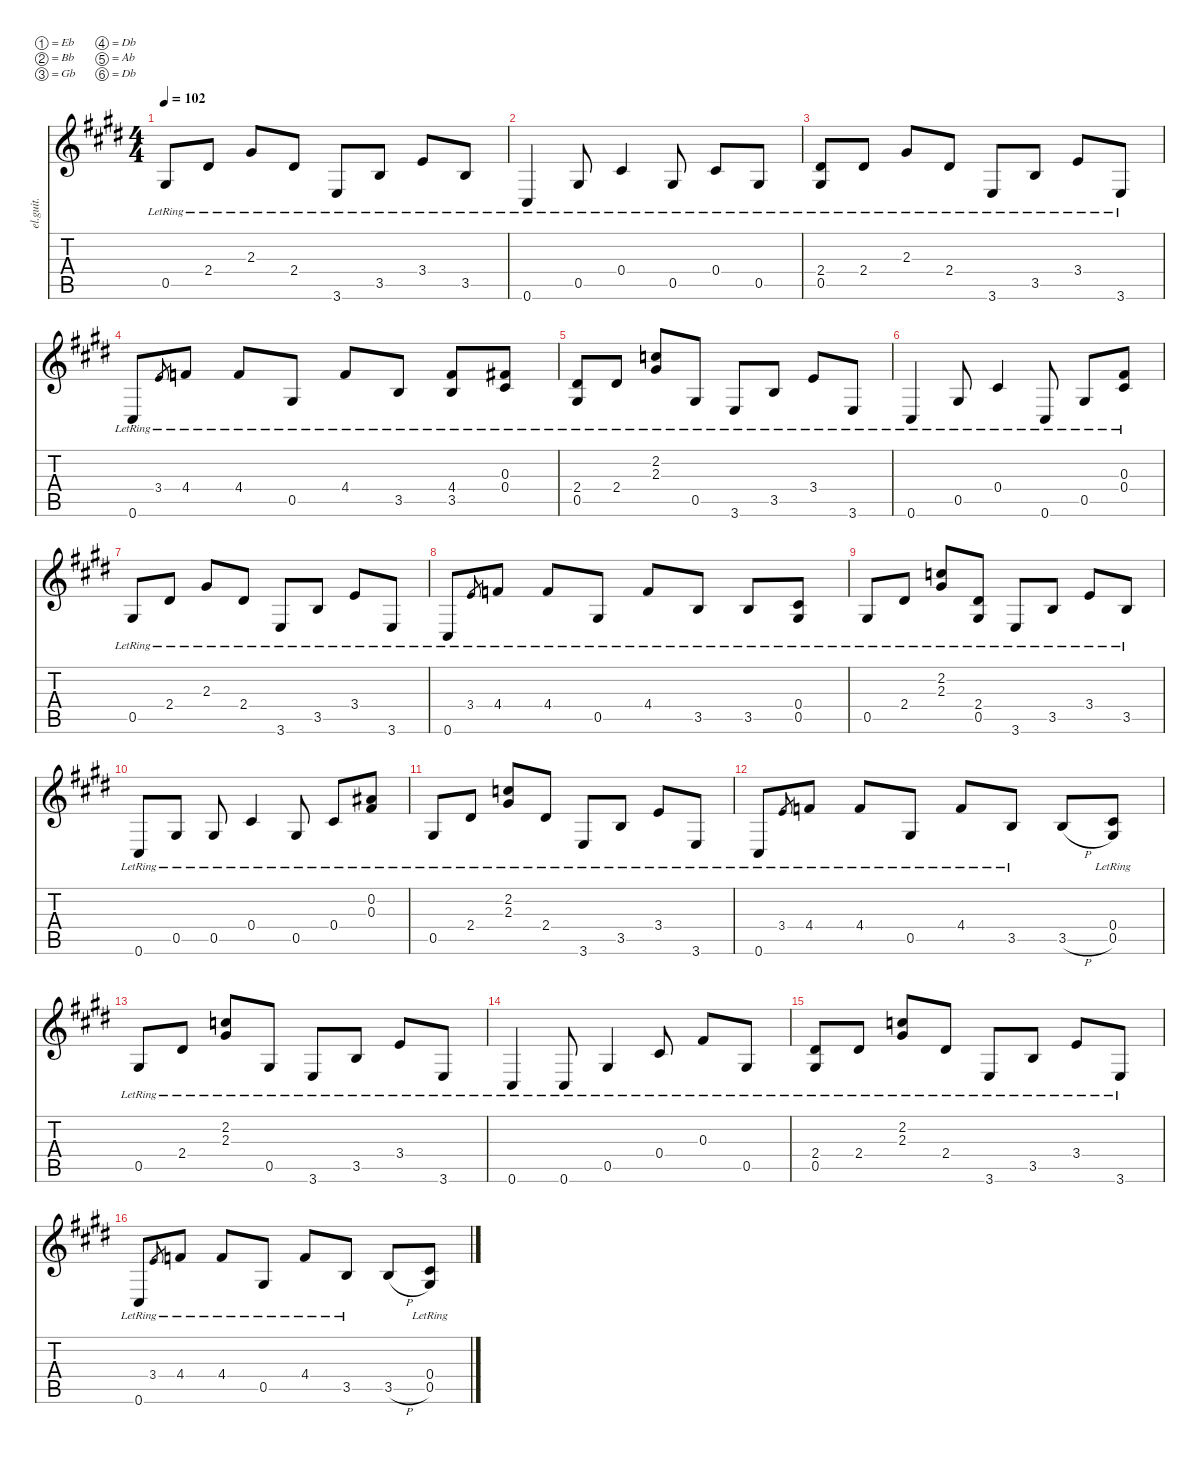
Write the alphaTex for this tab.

\defaultSystemsLayout 4
\hideDynamics
\bracketExtendMode nobrackets
\otherSystemsTrackNameOrientation horizontal
\track ("Clean" "el.guit.") {defaultSystemsLayout 4 instrument electricguitarclean}
\staff {score tabs}
\tuning (Eb4 Bb3 Gb3 Db3 Ab2 Db2)
\ts (4 4)
\beaming (8 2 2 2 2)
\tempo 102
\clef g2
\ks c#minor
0.5{lr acc #}.8{dy f instrument electricguitarclean beam Up} 2.4{lr acc #}.8{beam Up} 2.3{lr acc #}.8{beam Up} 2.4{lr acc #}.8{beam Up} 3.6{lr acc forcenatural}.8{beam Up} 3.5{lr acc forcenatural}.8{beam Up} 3.4{lr acc forcenatural}.8{beam Up} 3.5{lr acc forcenatural}.8{beam Up} |
0.6{lr acc #}.4{beam Up} 0.5{lr acc #}.8{beam Up} 0.4{lr acc #}.4{beam Up} 0.5{lr acc #}.8{beam Up} 0.4{lr acc #}.8{beam Up} 0.5{lr acc #}.8{beam Up} |
(2.4{lr acc #} 0.5{lr acc #}).8{beam Up} 2.4{lr acc #}.8{beam Up} 2.3{lr acc #}.8{beam Up} 2.4{lr acc #}.8{beam Up} 3.6{lr acc forcenatural}.8{beam Up} 3.5{lr acc forcenatural}.8{beam Up} 3.4{lr acc forcenatural}.8{beam Up} 3.6{lr acc forcenatural}.8{beam Up} |
0.6{lr acc #}.8{beam Up} 3.4{lr acc forcenatural}.8{gr dy mf beam Up} 4.4{lr acc forcenatural}.8{dy f beam Up} 4.4{lr acc forcenatural}.8{beam Up} 0.5{lr acc #}.8{beam Up} 4.4{lr acc forcenatural}.8{beam Up} 3.5{lr acc forcenatural}.8{beam Up} (4.4{lr acc forcenatural} 3.5{lr acc forcenatural}).8{beam Up} (0.3{lr acc #} 0.4{lr acc #}).8{beam Up} |
(2.4{lr acc #} 0.5{lr acc #}).8{beam Up} 2.4{lr acc #}.8{beam Up} (2.2{lr acc forcenatural} 2.3{lr acc #}).8{beam Up} 0.5{lr acc #}.8{beam Up} 3.6{lr acc forcenatural}.8{beam Up} 3.5{lr acc forcenatural}.8{beam Up} 3.4{lr acc forcenatural}.8{beam Up} 3.6{lr acc forcenatural}.8{beam Up} |
0.6{lr acc #}.4{beam Up} 0.5{lr acc #}.8{beam Up} 0.4{lr acc #}.4{beam Up} 0.6{lr acc #}.8{beam Up} 0.5{lr acc #}.8{beam Up} (0.3{lr acc #} 0.4{lr acc #}).8{beam Up} |
0.5{lr acc #}.8{beam Up} 2.4{lr acc #}.8{beam Up} 2.3{lr acc #}.8{beam Up} 2.4{lr acc #}.8{beam Up} 3.6{lr acc forcenatural}.8{beam Up} 3.5{lr acc forcenatural}.8{beam Up} 3.4{lr acc forcenatural}.8{beam Up} 3.6{lr acc forcenatural}.8{beam Up} |
0.6{lr acc #}.8{beam Up} 3.4{lr acc forcenatural}.8{gr dy mf beam Up} 4.4{lr acc forcenatural}.8{dy f beam Up} 4.4{lr acc forcenatural}.8{beam Up} 0.5{lr acc #}.8{beam Up} 4.4{lr acc forcenatural}.8{beam Up} 3.5{lr acc forcenatural}.8{beam Up} 3.5{lr acc forcenatural}.8{beam Up} (0.4{lr acc #} 0.5{lr acc #}).8{beam Up} |
0.5{lr acc #}.8{beam Up} 2.4{lr acc #}.8{beam Up} (2.2{lr acc forcenatural} 2.3{lr acc #}).8{beam Up} (2.4{lr acc #} 0.5{lr acc #}).8{beam Up} 3.6{lr acc forcenatural}.8{beam Up} 3.5{lr acc forcenatural}.8{beam Up} 3.4{lr acc forcenatural}.8{beam Up} 3.5{lr acc forcenatural}.8{beam Up} |
0.6{lr acc #}.8{beam Up} 0.5{lr acc #}.8{beam Up} 0.5{lr acc #}.8{beam Up} 0.4{lr acc #}.4{beam Up} 0.5{lr acc #}.8{beam Up} 0.4{lr acc #}.8{beam Up} (0.2{lr acc #} 0.3{lr acc #}).8{beam Up} |
0.5{lr acc #}.8{beam Up} 2.4{lr acc #}.8{beam Up} (2.2{lr acc forcenatural} 2.3{lr acc #}).8{beam Up} 2.4{lr acc #}.8{beam Up} 3.6{lr acc forcenatural}.8{beam Up} 3.5{lr acc forcenatural}.8{beam Up} 3.4{lr acc forcenatural}.8{beam Up} 3.6{lr acc forcenatural}.8{beam Up} |
0.6{lr acc #}.8{beam Up} 3.4{lr acc forcenatural}.8{gr dy mf beam Up} 4.4{lr acc forcenatural}.8{dy f beam Up} 4.4{lr acc forcenatural}.8{beam Up} 0.5{lr acc #}.8{beam Up} 4.4{lr acc forcenatural}.8{beam Up} 3.5{lr acc forcenatural}.8{beam Up} 3.5{h acc forcenatural}.8{beam Up} (0.4{lr acc #} 0.5{lr acc #}).8{beam Up} |
0.5{lr acc #}.8{beam Up} 2.4{lr acc #}.8{beam Up} (2.2{lr acc forcenatural} 2.3{lr acc #}).8{beam Up} 0.5{lr acc #}.8{beam Up} 3.6{lr acc forcenatural}.8{beam Up} 3.5{lr acc forcenatural}.8{beam Up} 3.4{lr acc forcenatural}.8{beam Up} 3.6{lr acc forcenatural}.8{beam Up} |
0.6{lr acc #}.4{beam Up} 0.6{lr acc #}.8{beam Up} 0.5{lr acc #}.4{beam Up} 0.4{lr acc #}.8{beam Up} 0.3{lr acc #}.8{beam Up} 0.5{lr acc #}.8{beam Up} |
(2.4{lr acc #} 0.5{lr acc #}).8{beam Up} 2.4{lr acc #}.8{beam Up} (2.2{lr acc forcenatural} 2.3{lr acc #}).8{beam Up} 2.4{lr acc #}.8{beam Up} 3.6{lr acc forcenatural}.8{beam Up} 3.5{lr acc forcenatural}.8{beam Up} 3.4{lr acc forcenatural}.8{beam Up} 3.6{lr acc forcenatural}.8{beam Up} |
0.6{lr acc #}.8{beam Up} 3.4{lr acc forcenatural}.8{gr dy mf beam Up} 4.4{lr acc forcenatural}.8{dy f beam Up} 4.4{lr acc forcenatural}.8{beam Up} 0.5{lr acc #}.8{beam Up} 4.4{lr acc forcenatural}.8{beam Up} 3.5{lr acc forcenatural}.8{beam Up} 3.5{h acc forcenatural}.8{beam Up} (0.4{lr acc #} 0.5{lr acc #}).8{beam Up}
